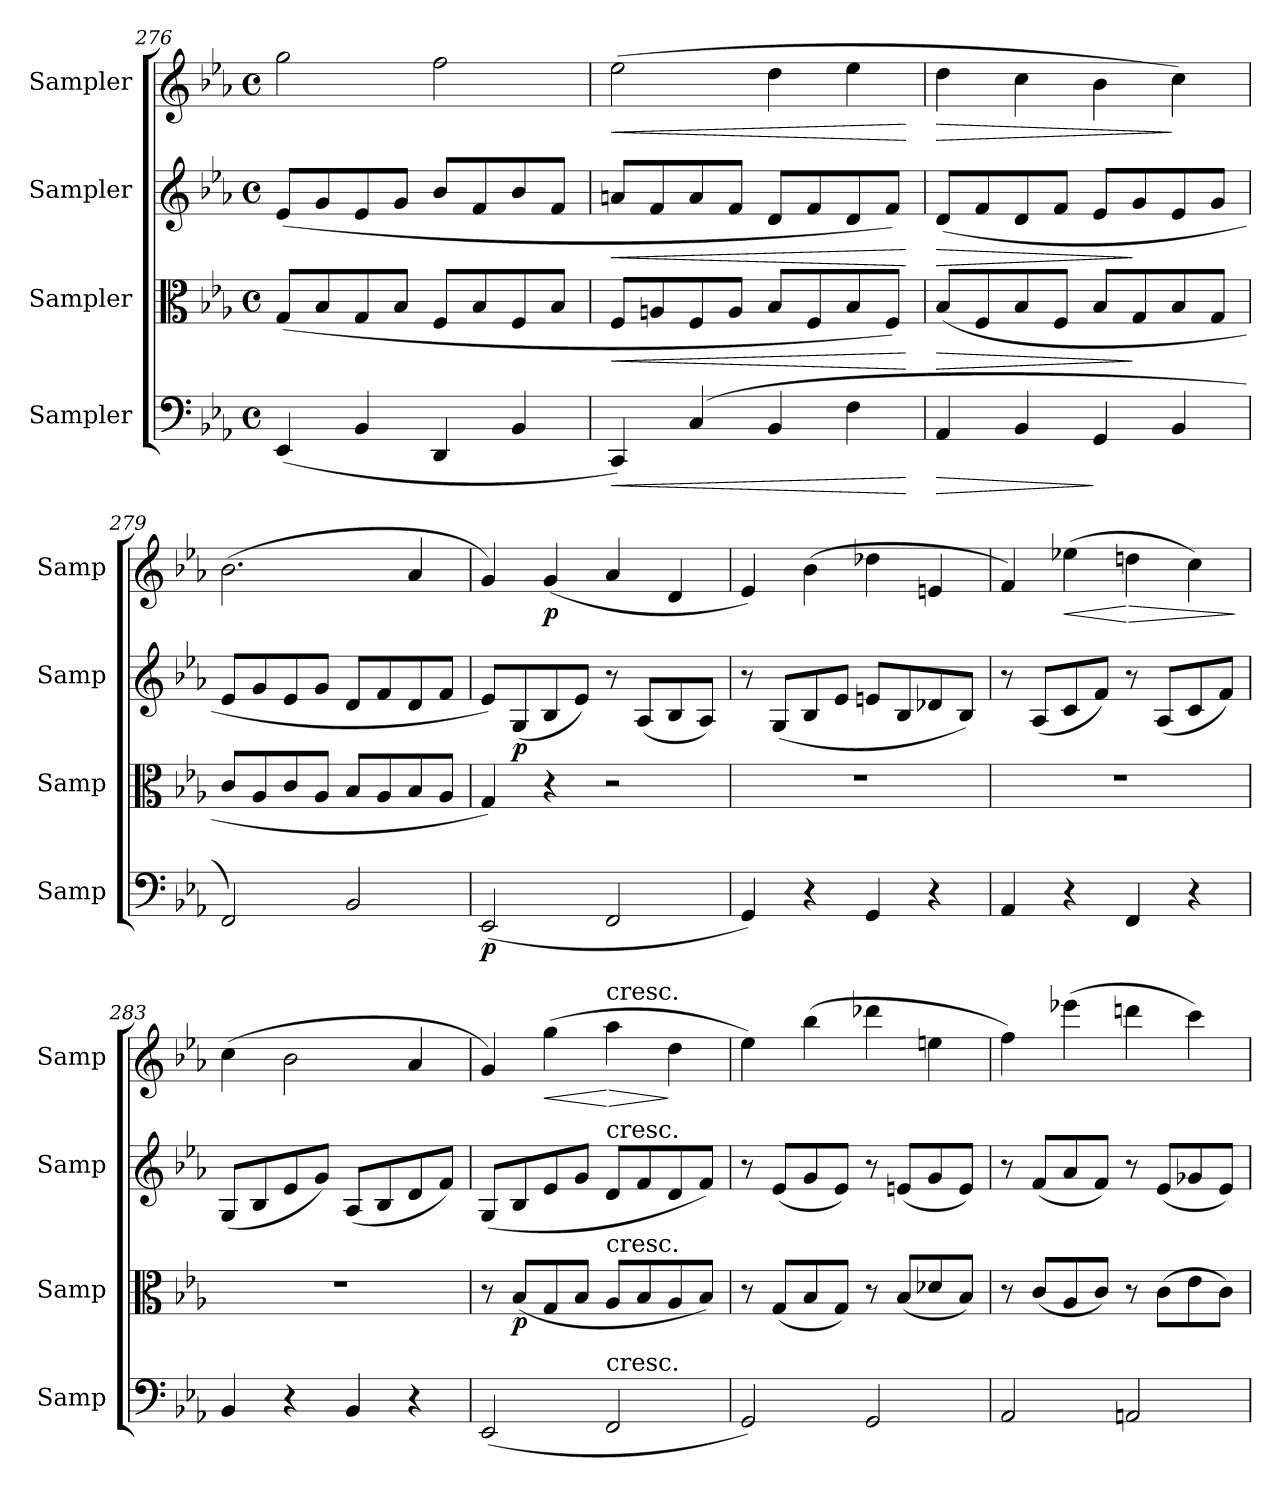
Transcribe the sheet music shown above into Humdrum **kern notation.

**kern	**dynam	**kern	**dynam	**kern	**dynam	**kern	**dynam
*part4	*part4	*part3	*part3	*part2	*part2	*part1	*part1
*staff4	*staff4	*staff3	*staff3	*staff2	*staff2	*staff1	*staff1
*I"Sampler	*	*I"Sampler	*	*I"Sampler	*	*I"Sampler	*
*I'Samp	*	*I'Samp	*	*I'Samp	*	*I'Samp	*
*clefF4	*	*clefC3	*	*clefG2	*	*clefG2	*
*k[b-e-a-]	*	*k[b-e-a-]	*	*k[b-e-a-]	*	*k[b-e-a-]	*
*M4/4	*	*M4/4	*	*M4/4	*	*M4/4	*
*met(c)	*	*met(c)	*	*met(c)	*	*met(c)	*
=276	=276	=276	=276	=276	=276	=276	=276
(4EE-/	.	(8G/L	.	(8e-/L	.	2gg\	.
.	.	8B-/	.	8g/	.	.	.
4BB-/	.	8G/	.	8e-/	.	.	.
.	.	8B-/J	.	8g/J	.	.	.
4DD/	.	8F/L	.	8b-/L	.	2ff\	.
.	.	8B-/	.	8f/	.	.	.
4BB-/	.	8F/	.	8b-/	.	.	.
.	.	8B-/J	.	8f/J	.	.	.
=277	=277	=277	=277	=277	=277	=277	=277
!	!LO:HP:b	!	!LO:HP:b	!	!LO:HP:b	!	!LO:HP:b
4CC/)	<	8F/L	<	8an/L	<	(2ee-\	<
.	.	8An/	.	8f/	.	.	.
(4C/	.	8F/	.	8a/	.	.	.
.	.	8A/J	.	8f/J	.	.	.
4BB-/	.	8B-/L	.	8d/L	.	4dd\	.
.	.	8F/	.	8f/	.	.	.
4F\	.	8B-/	.	8d/	.	4ee-\	.
.	.	8F/J)	.	8f/J)	.	.	.
.	[	.	[	.	[	.	[
=278	=278	=278	=278	=278	=278	=278	=278
!	!LO:HP:b	!	!LO:HP:b	!	!LO:HP:b	!	!LO:HP:b
4AA-/	>	(8B-/L	>	(8d/L	>	4dd\	>
.	.	8F/	.	8f/	.	.	.
4BB-/	.	8B-/	.	8d/	.	4cc\	.
.	.	8F/J	.	8f/J	.	.	.
4GG/	]	8B-/L	.	8e-/L	.	4b-\	.
.	.	8G/	]	8g/	]	.	.
4BB-/	.	8B-/	.	8e-/	.	4cc\)	]
.	.	8G/J	.	8g/J	.	.	.
=279	=279	=279	=279	=279	=279	=279	=279
2FF/)	.	8c/L	.	8e-/L	.	(2.b-\	.
.	.	8A-/	.	8g/	.	.	.
.	.	8c/	.	8e-/	.	.	.
.	.	8A-/J	.	8g/J	.	.	.
2BB-/	.	8B-/L	.	8d/L	.	.	.
.	.	8A-/	.	8f/	.	.	.
.	.	8B-/	.	8d/	.	4a-/	.
.	.	8A-/J	.	8f/J	.	.	.
=280	=280	=280	=280	=280	=280	=280	=280
!	!LO:DY:b	!	!	!	!	!	!
(2EE-/	p	4G/)	.	8e-/L)	.	4g/)	.
!	!	!	!	!	!LO:DY:b	!	!
.	.	.	.	(8G/	p	.	.
!	!	!	!	!	!	!	!LO:DY:b
.	.	4r	.	8B-/	.	(4g/	p
.	.	.	.	8e-/J)	.	.	.
2FF/	.	2r	.	8r	.	4a-/	.
.	.	.	.	(8A-/L	.	.	.
.	.	.	.	8B-/	.	4d/	.
.	.	.	.	8A-/J)	.	.	.
!!LO:LB:g=z
=281	=281	=281	=281	=281	=281	=281	=281
4GG/)	.	1r	.	8r	.	4e-/)	.
.	.	.	.	(8G/L	.	.	.
4r	.	.	.	8B-/	.	(4b-\	.
.	.	.	.	8e-/J	.	.	.
4GG/	.	.	.	8en/L	.	4dd-X\	.
.	.	.	.	8B-/	.	.	.
4r	.	.	.	8d-X/	.	4en/	.
.	.	.	.	8B-/J)	.	.	.
=282	=282	=282	=282	=282	=282	=282	=282
4AA-/	.	1r	.	8r	.	4f/)	.
.	.	.	.	(8A-/L	.	.	.
!	!	!	!	!	!	!	!LO:HP:b
4r	.	.	.	8c/	.	(4ee-X\	<
.	.	.	.	8f/J)	.	.	.
!	!	!	!	!	!	!	!LO:HP:n=1:b
4FF/	.	.	.	8r	.	4ddn\	[ >
.	.	.	.	(8A-/L	.	.	.
4r	.	.	.	8c/	.	4cc\)	.
.	.	.	.	8f/J)	.	.	.
.	.	.	.	.	.	.	]
=283	=283	=283	=283	=283	=283	=283	=283
4BB-/	.	1r	.	(8G/L	.	(4cc\	.
.	.	.	.	8B-/	.	.	.
4r	.	.	.	8e-/	.	2b-\	.
.	.	.	.	8g/J)	.	.	.
4BB-/	.	.	.	(8A-/L	.	.	.
.	.	.	.	8B-/	.	.	.
4r	.	.	.	8d/	.	4a-/	.
.	.	.	.	8f/J)	.	.	.
=284	=284	=284	=284	=284	=284	=284	=284
(2EE-/	.	8r	.	(8G/L	.	4g/)	.
!	!	!	!LO:DY:b	!	!	!	!
.	.	(8B-/L	p	8B-/	.	.	.
!	!	!	!	!	!	!	!LO:HP:b
.	.	8G/	.	8e-/	.	(4gg\	<
.	.	8B-/J	.	8g/J	.	.	.
!	!	!	!	!	!	!LO:TX:a:t=cresc.	!
!	!	!	!	!LO:TX:a:t=cresc.	!	!	!
!	!	!LO:TX:a:t=cresc.	!	!	!	!	!
!LO:TX:a:t=cresc.	!	!	!	!	!	!	!
!	!	!	!	!	!	!	!LO:HP:n=1:b
2FF/	.	8A-/L	.	8d/L	.	4aa-\	[ >
.	.	8B-/	.	8f/	.	.	.
.	.	8A-/	.	8d/	.	4dd\	]
.	.	8B-/J)	.	8f/J)	.	.	.
=285	=285	=285	=285	=285	=285	=285	=285
2GG/)	.	8r	.	8r	.	4ee-\)	.
.	.	(8G/L	.	(8e-/L	.	.	.
.	.	8B-/	.	8g/	.	(4bb-\	.
.	.	8G/J)	.	8e-/J)	.	.	.
2GG/	.	8r	.	8r	.	4ddd-X\	.
.	.	(8B-/L	.	(8en/L	.	.	.
.	.	8d-X/	.	8g/	.	4een\	.
.	.	8B-/J)	.	8e/J)	.	.	.
=286	=286	=286	=286	=286	=286	=286	=286
2AA-/	.	8r	.	8r	.	4ff\)	.
.	.	(8c/L	.	(8f/L	.	.	.
.	.	8A-/	.	8a-/	.	(4eee-X\	.
.	.	8c/J)	.	8f/J)	.	.	.
2AAn/	.	8r	.	8r	.	4dddn\	.
.	.	(8c\L	.	(8e-/L	.	.	.
.	.	8e-\	.	8g-X/	.	4ccc\)	.
.	.	8c\J)	.	8e-/J)	.	.	.
=	=	=	=	=	=	=	=
*-	*-	*-	*-	*-	*-	*-	*-
